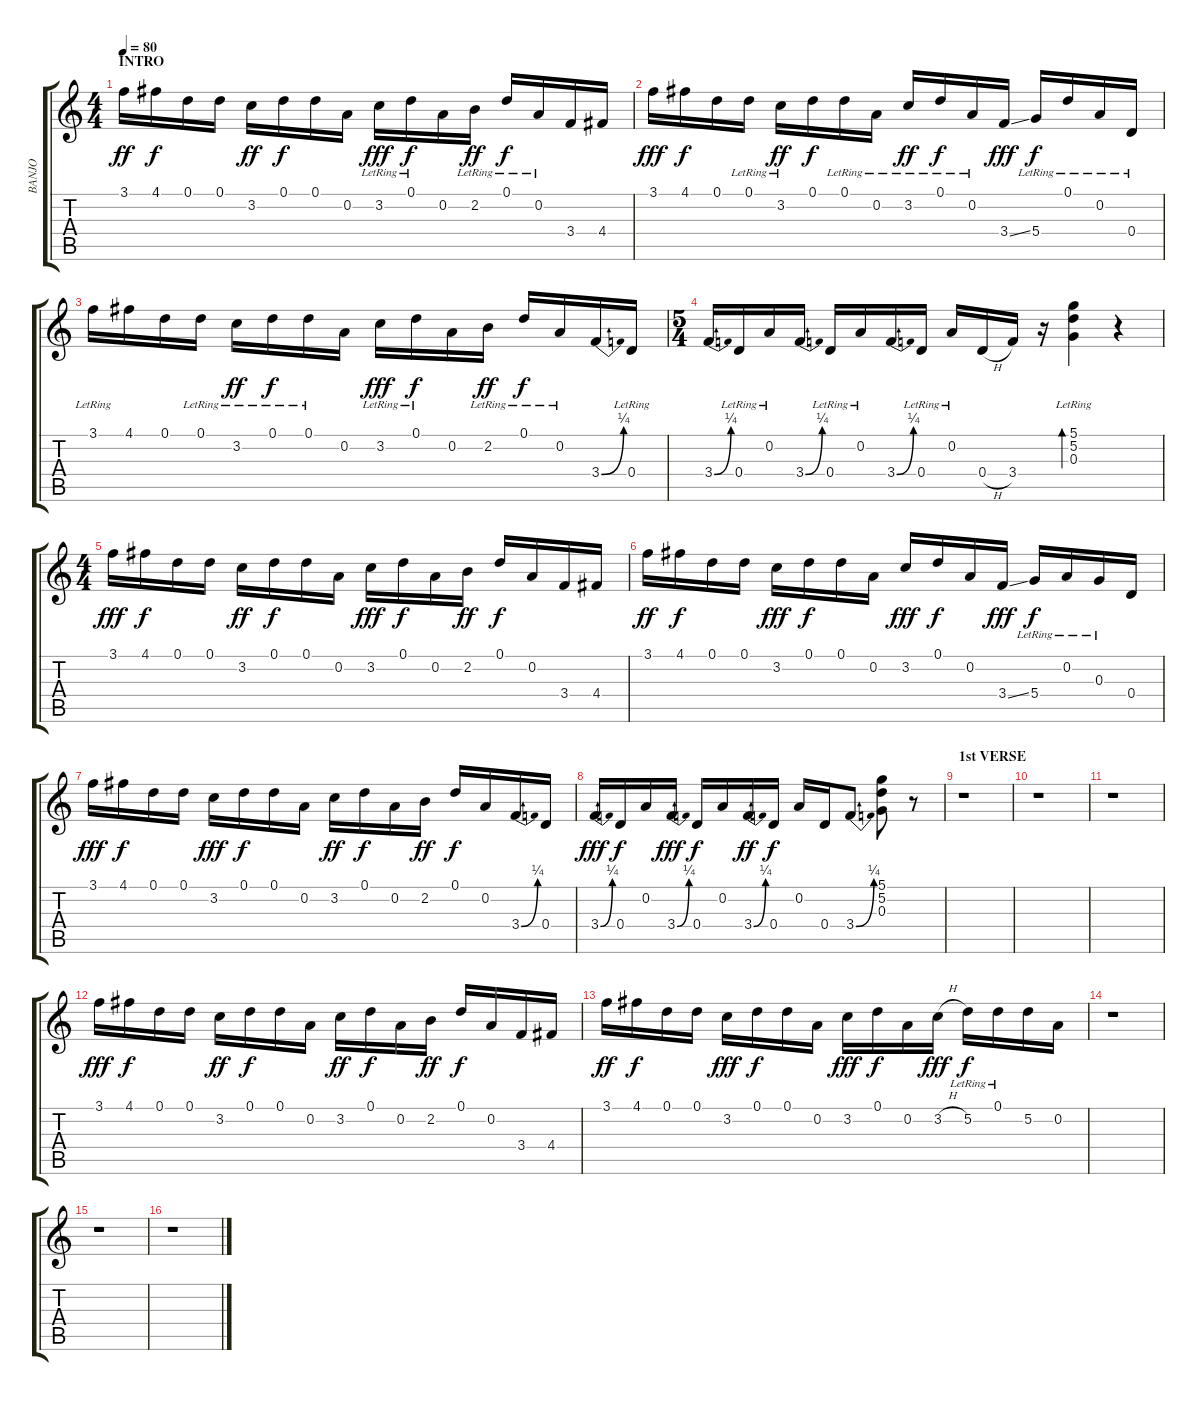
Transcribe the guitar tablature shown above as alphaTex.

\track ("BANJO" "BANJO") {instrument banjo}
\staff {score tabs}
\tuning (D4 A3 G3 D3 A2 D2) {hide}
\displaytranspose 12
\ts (4 4)
\section ("" "INTRO")
\tempo 80
\clef g2
\ks c
3.1.16{dy ff instrument banjo} 4.1.16{dy f} 0.1.16 0.1.16 3.2.16{dy ff} 0.1.16{dy f} 0.1.16 0.2.16 3.2{lr}.16{dy fff} 0.1{lr}.16{dy f} 0.2.16 2.2{lr}.16{dy ff} 0.1{lr}.16{dy f} 0.2{lr}.16 3.4.16 4.4.16 |
3.1.16{dy fff} 4.1.16{dy f} 0.1.16 0.1{lr}.16 3.2{lr}.16{dy ff} 0.1.16{dy f} 0.1{lr}.16 0.2{lr}.16 3.2{lr}.16{dy ff} 0.1{lr}.16{dy f} 0.2{lr}.16 3.4{ss}.16{dy fff} 5.4{lr}.16{dy f} 0.1{lr}.16 0.2{lr}.16 0.4{lr}.16 |
3.1{lr}.16 4.1.16 0.1.16 0.1{lr}.16 3.2{lr}.16{dy ff} 0.1{lr}.16{dy f} 0.1{lr}.16 0.2.16 3.2{lr}.16{dy fff} 0.1{lr}.16{dy f} 0.2.16 2.2{lr}.16{dy ff} 0.1{lr}.16{dy f} 0.2{lr}.16 3.4{be (bend 0 0 60 1)}.16 0.4{lr}.16 |
\ts (5 4)
3.4{be (bend 0 0 60 1)}.16 0.4{lr}.16 0.2{lr}.16 3.4{be (bend 0 0 60 1)}.16 0.4{lr}.16 0.2{lr}.16 3.4{be (bend 0 0 60 1)}.16 0.4{lr}.16 0.2{lr}.16 0.4{h}.16 3.4.16 r.16 (5.1{lr} 5.2{lr} 0.3{lr}).4{bd 120} r.4 |
\ts (4 4)
3.1.16{dy fff} 4.1.16{dy f} 0.1.16 0.1.16 3.2.16{dy ff} 0.1.16{dy f} 0.1.16 0.2.16 3.2.16{dy fff} 0.1.16{dy f} 0.2.16 2.2.16{dy ff} 0.1.16{dy f} 0.2.16 3.4.16 4.4.16 |
3.1.16{dy ff} 4.1.16{dy f} 0.1.16 0.1.16 3.2.16{dy fff} 0.1.16{dy f} 0.1.16 0.2.16 3.2.16{dy fff} 0.1.16{dy f} 0.2.16 3.4{ss}.16{dy fff} 5.4{lr}.16{dy f} 0.2{lr}.16 0.3{lr}.16 0.4.16 |
3.1.16{dy fff} 4.1.16{dy f} 0.1.16 0.1.16 3.2.16{dy fff} 0.1.16{dy f} 0.1.16 0.2.16 3.2.16{dy ff} 0.1.16{dy f} 0.2.16 2.2.16{dy ff} 0.1.16{dy f} 0.2.16 3.4{be (bend 0 0 60 1)}.16 0.4.16 |
3.4{be (bend 0 0 60 1)}.16{dy fff} 0.4.16{dy f} 0.2.16 3.4{be (bend 0 0 60 1)}.16{dy fff} 0.4.16{dy f} 0.2.16 3.4{be (bend 0 0 60 1)}.16{dy ff} 0.4.16{dy f} 0.2.16 0.4.16 3.4{be (bend 0 0 60 1)}.8 (5.1 5.2 0.3).8 r.8 |
\section ("" "1st VERSE")
r.1 |
r.1 |
r.1 |
3.1.16{dy fff} 4.1.16{dy f} 0.1.16 0.1.16 3.2.16{dy ff} 0.1.16{dy f} 0.1.16 0.2.16 3.2.16{dy ff} 0.1.16{dy f} 0.2.16 2.2.16{dy ff} 0.1.16{dy f} 0.2.16 3.4.16 4.4.16 |
3.1.16{dy ff} 4.1.16{dy f} 0.1.16 0.1.16 3.2.16{dy fff} 0.1.16{dy f} 0.1.16 0.2.16 3.2.16{dy fff} 0.1.16{dy f} 0.2.16 3.2{h}.16{dy fff} 5.2{lr}.16{dy f} 0.1{lr}.16 5.2.16 0.2.16 |
r.1 |
r.1 |
r.1
